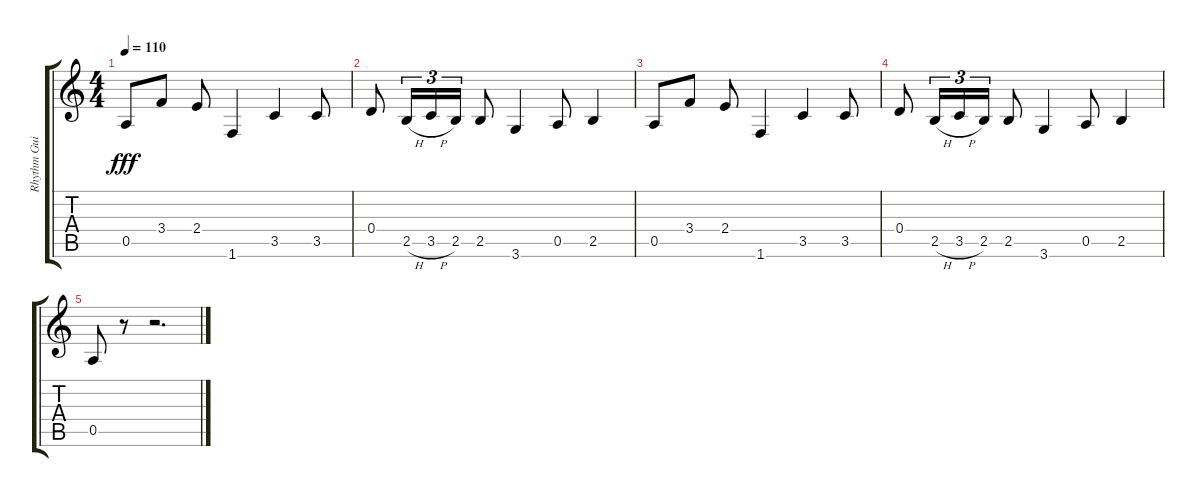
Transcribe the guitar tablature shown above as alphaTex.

\track ("Rhythm Guitar R" "Rhythm Gui") {instrument distortionguitar}
\staff {score tabs}
\tuning (E4 B3 G3 D3 A2 E2) {hide}
\ts (4 4)
\tempo 110
\clef g2
\ks c
0.5.8{dy fff} 3.4.8 2.4.8 1.6.4 3.5.4 3.5.8 |
0.4.8 2.5{h}.16{tu (3 2)} 3.5{h}.16{tu (3 2)} 2.5.16{tu (3 2)} 2.5.8 3.6.4 0.5.8 2.5.4 |
0.5.8 3.4.8 2.4.8 1.6.4 3.5.4 3.5.8 |
0.4.8 2.5{h}.16{tu (3 2)} 3.5{h}.16{tu (3 2)} 2.5.16{tu (3 2)} 2.5.8 3.6.4 0.5.8 2.5.4 |
0.5.8 r.8 r.2{d}
